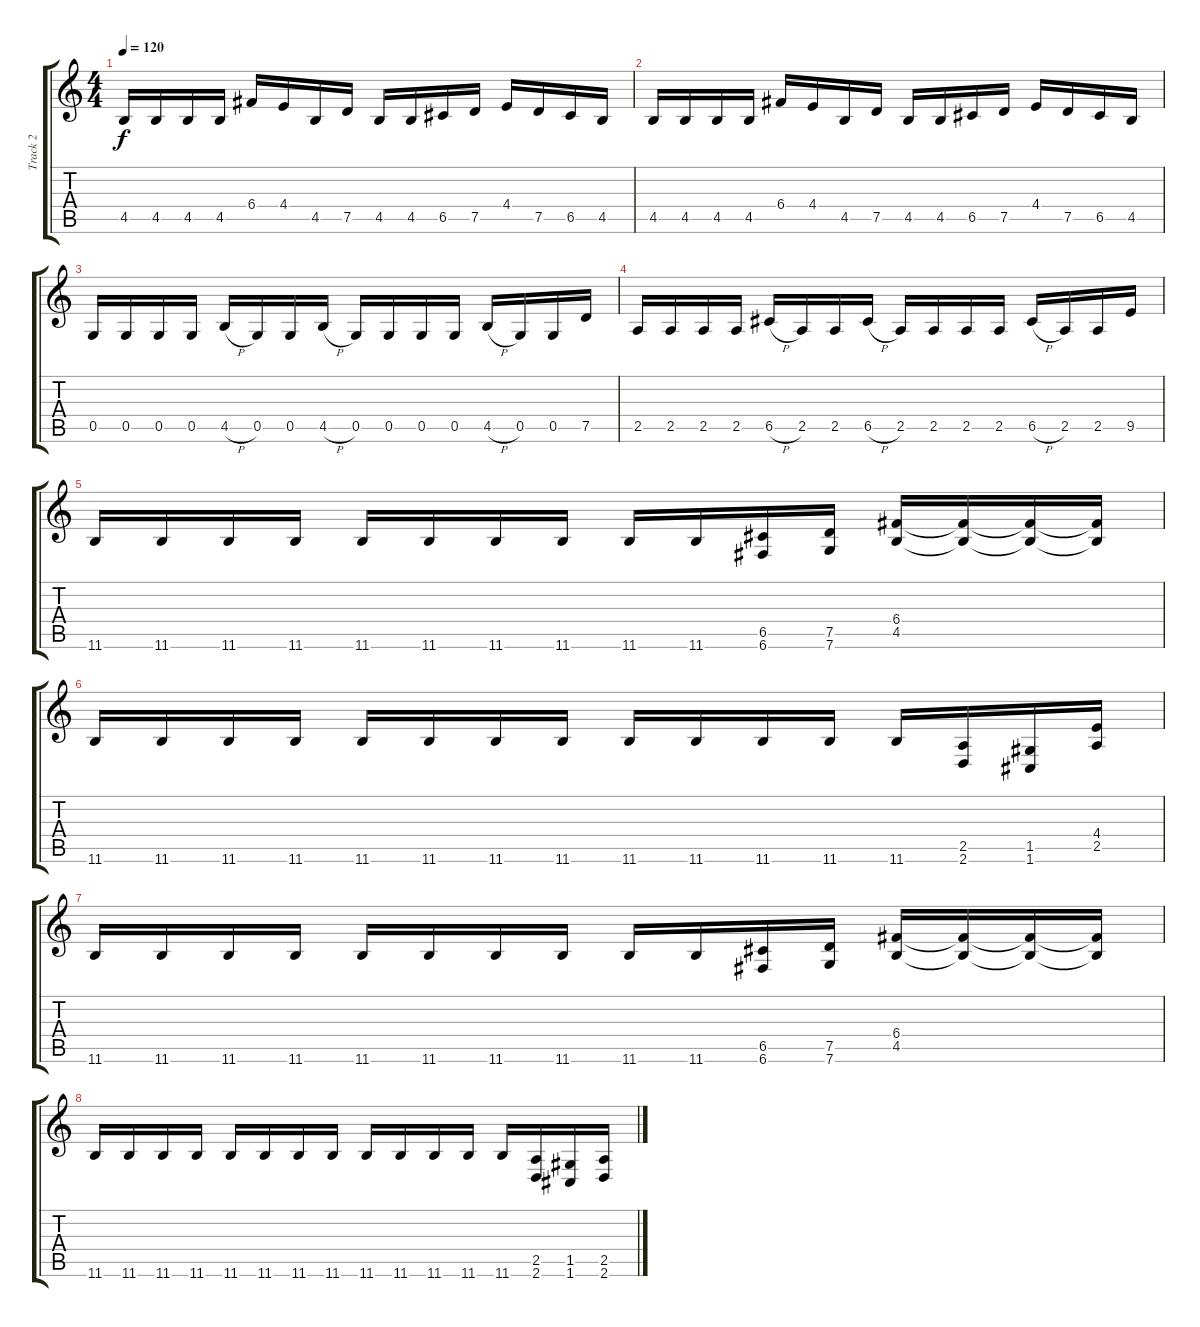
\track ("Track 2" "Track 2") {instrument distortionguitar}
\staff {score tabs}
\tuning (D4 A3 F3 C3 G2 C2) {hide}
\ts (4 4)
\tempo 120
\clef g2
\ks c
4.5.16{dy f} 4.5.16 4.5.16 4.5.16 6.4.16 4.4.16 4.5.16 7.5.16 4.5.16 4.5.16 6.5.16 7.5.16 4.4.16 7.5.16 6.5.16 4.5.16 |
4.5.16 4.5.16 4.5.16 4.5.16 6.4.16 4.4.16 4.5.16 7.5.16 4.5.16 4.5.16 6.5.16 7.5.16 4.4.16 7.5.16 6.5.16 4.5.16 |
0.5.16 0.5.16 0.5.16 0.5.16 4.5{h}.16 0.5.16 0.5.16 4.5{h}.16 0.5.16 0.5.16 0.5.16 0.5.16 4.5{h}.16 0.5.16 0.5.16 7.5.16 |
2.5.16 2.5.16 2.5.16 2.5.16 6.5{h}.16 2.5.16 2.5.16 6.5{h}.16 2.5.16 2.5.16 2.5.16 2.5.16 6.5{h}.16 2.5.16 2.5.16 9.5.16 |
11.6.16 11.6.16 11.6.16 11.6.16 11.6.16 11.6.16 11.6.16 11.6.16 11.6.16 11.6.16 (6.5 6.6).16 (7.5 7.6).16 (6.4 4.5).16 (6.4{t} 4.5{t}).16 (6.4{t} 4.5{t}).16 (6.4{t} 4.5{t}).16 |
11.6.16 11.6.16 11.6.16 11.6.16 11.6.16 11.6.16 11.6.16 11.6.16 11.6.16 11.6.16 11.6.16 11.6.16 11.6.16 (2.5 2.6).16 (1.5 1.6).16 (4.4 2.5).16 |
11.6.16 11.6.16 11.6.16 11.6.16 11.6.16 11.6.16 11.6.16 11.6.16 11.6.16 11.6.16 (6.5 6.6).16 (7.5 7.6).16 (6.4 4.5).16 (6.4{t} 4.5{t}).16 (6.4{t} 4.5{t}).16 (6.4{t} 4.5{t}).16 |
11.6.16 11.6.16 11.6.16 11.6.16 11.6.16 11.6.16 11.6.16 11.6.16 11.6.16 11.6.16 11.6.16 11.6.16 11.6.16 (2.5 2.6).16 (1.5 1.6).16 (2.5 2.6).16
